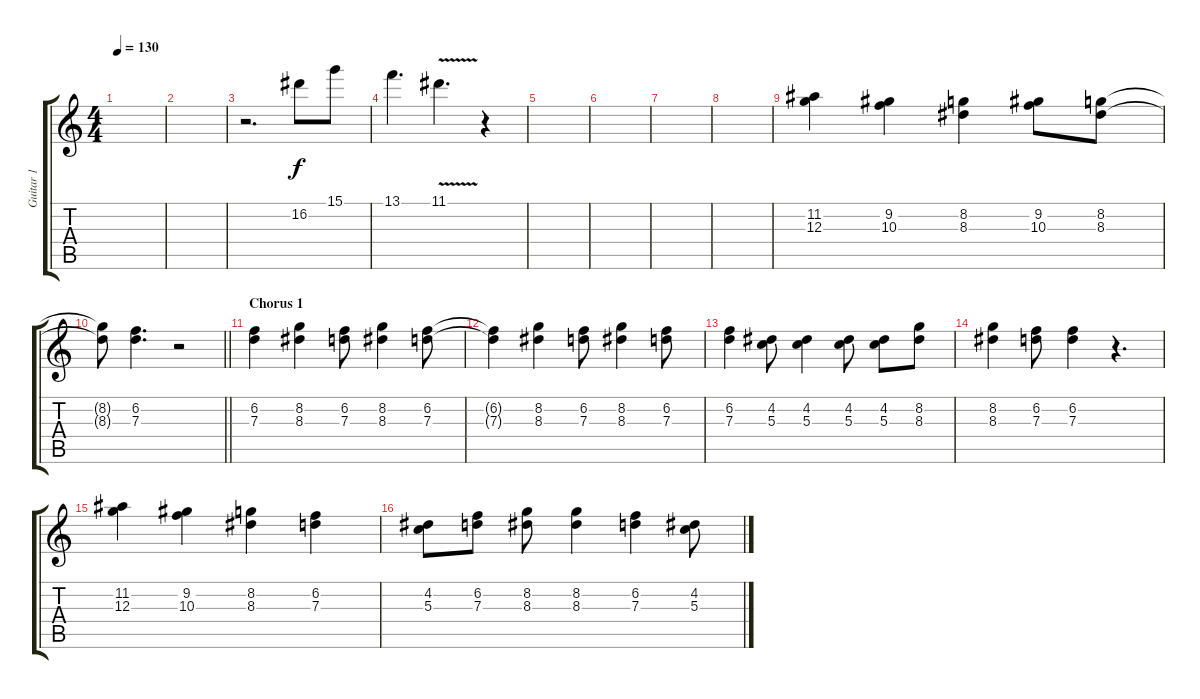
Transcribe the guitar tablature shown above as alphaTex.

\track ("Guitar 1" "Guitar 1") {instrument overdrivenguitar}
\staff {score tabs}
\tuning (E4 B3 G3 D3 A2 E2) {hide}
\ts (4 4)
\tempo 130
\clef g2
\ks c
|
|
r.2{d} 16.2.8 15.1.8 |
13.1.4{d} 11.1{v}.4{d} r.4 |
|
|
|
|
(11.2 12.3).4 (9.2 10.3).4 (8.2 8.3).4 (9.2 10.3).8 (8.2 8.3).8 |
\barLineRight lightlight
(8.2{t} 8.3{t}).8 (6.2 7.3).4{d} r.2 |
\section ("" "Chorus 1")
(6.2 7.3).4 (8.2 8.3).4 (6.2 7.3).8 (8.2 8.3).4 (6.2 7.3).8 |
(6.2{t} 7.3{t}).4 (8.2 8.3).4 (6.2 7.3).8 (8.2 8.3).4 (6.2 7.3).8 |
(6.2 7.3).4 (4.2 5.3).8 (4.2 5.3).4 (4.2 5.3).8 (4.2 5.3).8 (8.2 8.3).8 |
(8.2 8.3).4 (6.2 7.3).8 (6.2 7.3).4 r.4{d} |
(11.2 12.3).4 (9.2 10.3).4 (8.2 8.3).4 (6.2 7.3).4 |
(4.2 5.3).8 (6.2 7.3).8 (8.2 8.3).8 (8.2 8.3).4 (6.2 7.3).4 (4.2 5.3).8
